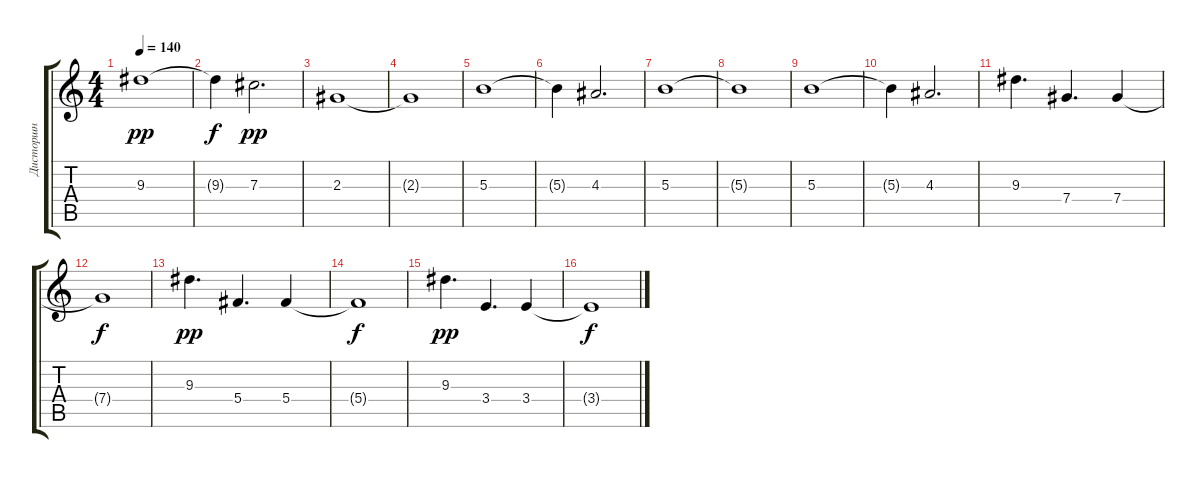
\track ("Дисторшн" "Дисторшн") {instrument distortionguitar}
\staff {score tabs}
\tuning (Eb4 Bb3 Gb3 Db3 Ab2 Db2) {hide}
\ts (4 4)
\tempo 140
\clef g2
\ks c
9.3.1{dy pp} |
9.3{t}.4{dy f} 7.3.2{d dy pp} |
2.3.1 |
2.3{t}.1 |
5.3.1 |
5.3{t}.4 4.3.2{d} |
5.3.1 |
5.3{t}.1 |
5.3.1 |
5.3{t}.4 4.3.2{d} |
9.3.4{d} 7.4.4{d} 7.4.4 |
7.4{t}.1{dy f} |
9.3.4{d dy pp} 5.4.4{d} 5.4.4 |
5.4{t}.1{dy f} |
9.3.4{d dy pp} 3.4.4{d} 3.4.4 |
3.4{t}.1{dy f}
